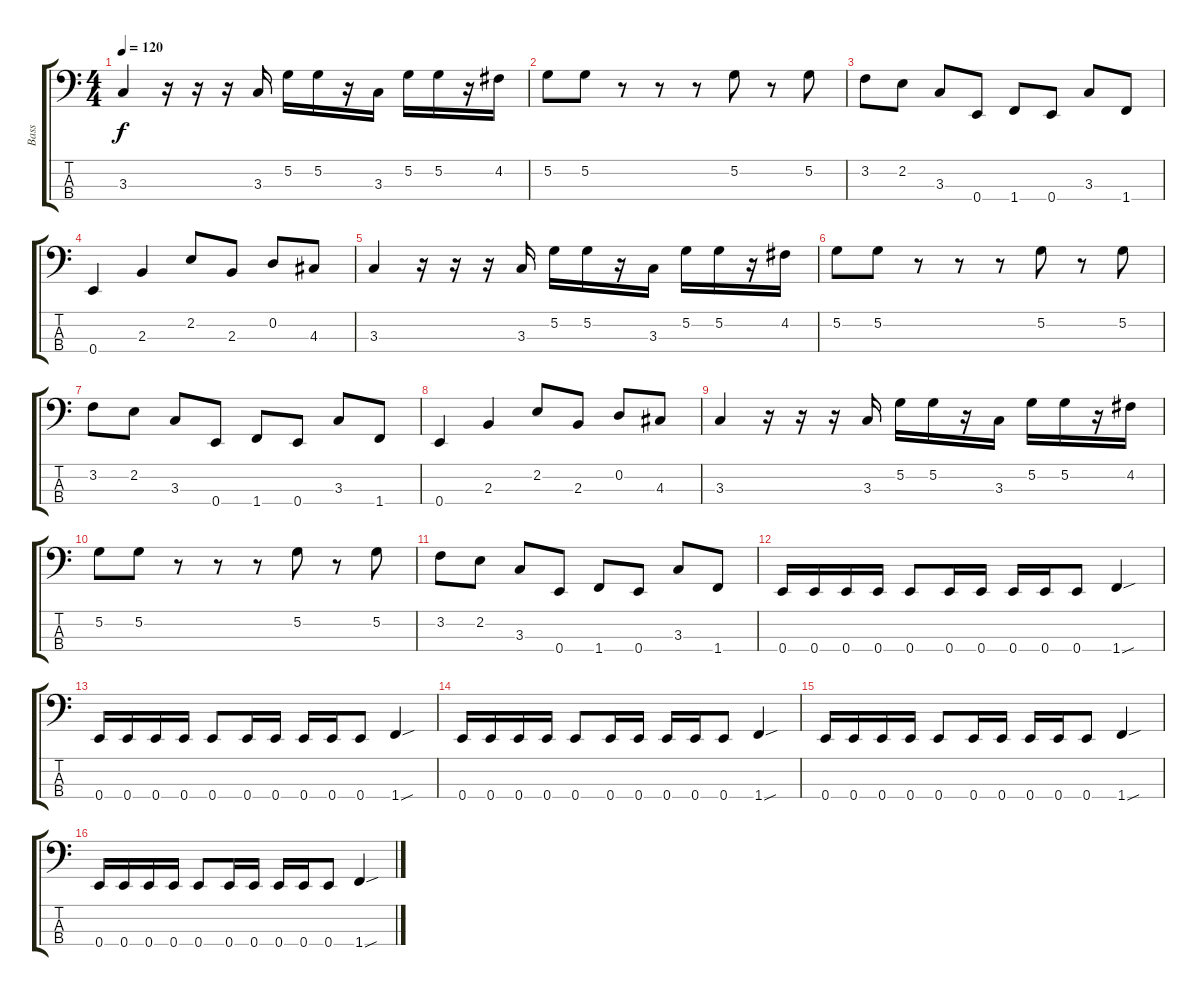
\track ("Bass" "Bass") {instrument slapbass1}
\staff {score tabs}
\tuning (G2 D2 A1 E1) {hide}
\ts (4 4)
\tempo 120
\clef f4
\ks c
3.3.4{dy f} r.16 r.16 r.16 3.3.16 5.2.16 5.2.16 r.16 3.3.16 5.2.16 5.2.16 r.16 4.2.16 |
5.2.8 5.2.8 r.8 r.8 r.8 5.2.8 r.8 5.2.8 |
3.2.8 2.2.8 3.3.8 0.4.8 1.4.8 0.4.8 3.3.8 1.4.8 |
0.4.4{instrument fretlessbass} 2.3.4 2.2.8 2.3.8 0.2.8 4.3.8 |
3.3.4 r.16 r.16 r.16 3.3.16 5.2.16 5.2.16 r.16 3.3.16 5.2.16 5.2.16 r.16 4.2.16 |
5.2.8 5.2.8 r.8 r.8 r.8 5.2.8 r.8 5.2.8 |
3.2.8 2.2.8 3.3.8 0.4.8 1.4.8 0.4.8 3.3.8 1.4.8 |
0.4.4{instrument fretlessbass} 2.3.4 2.2.8 2.3.8 0.2.8 4.3.8 |
3.3.4 r.16 r.16 r.16 3.3.16 5.2.16 5.2.16 r.16 3.3.16 5.2.16 5.2.16 r.16 4.2.16 |
5.2.8 5.2.8 r.8 r.8 r.8 5.2.8 r.8 5.2.8 |
3.2.8 2.2.8 3.3.8 0.4.8 1.4.8 0.4.8 3.3.8 1.4.8 |
0.4.16{instrument slapbass1} 0.4.16 0.4.16 0.4.16 0.4.8 0.4.16 0.4.16 0.4.16 0.4.16 0.4.8 1.4{sou}.4 |
0.4.16 0.4.16 0.4.16 0.4.16 0.4.8 0.4.16 0.4.16 0.4.16 0.4.16 0.4.8 1.4{sou}.4 |
0.4.16 0.4.16 0.4.16 0.4.16 0.4.8 0.4.16 0.4.16 0.4.16 0.4.16 0.4.8 1.4{sou}.4 |
0.4.16 0.4.16 0.4.16 0.4.16 0.4.8 0.4.16 0.4.16 0.4.16 0.4.16 0.4.8 1.4{sou}.4 |
0.4.16 0.4.16 0.4.16 0.4.16 0.4.8 0.4.16 0.4.16 0.4.16 0.4.16 0.4.8 1.4{sou}.4
